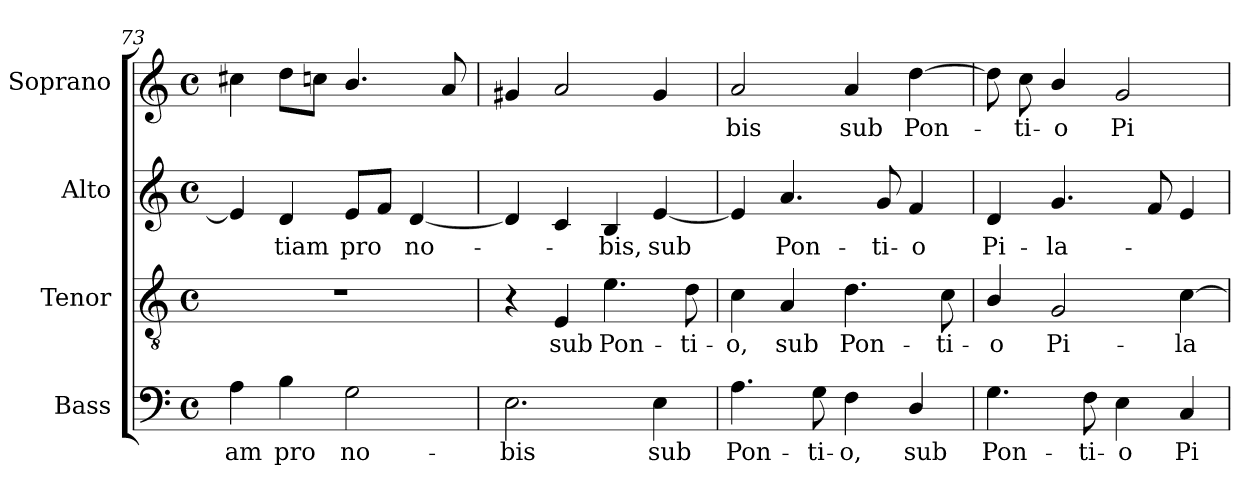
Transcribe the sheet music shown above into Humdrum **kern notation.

**kern	**text	**kern	**text	**kern	**text	**kern	**text
*part4	*part4	*part3	*part3	*part2	*part2	*part1	*part1
*staff4	*staff4	*staff3	*staff3	*staff2	*staff2	*staff1	*staff1
*I"Bass	*	*I"Tenor	*	*I"Alto	*	*I"Soprano	*
*I'B.	*	*I'T.	*	*I'A.	*	*I'S.	*
*clefF4	*	*clefGv2	*	*clefG2	*	*clefG2	*
*	*	*ITrd7c12	*	*	*	*	*
*k[]	*	*k[]	*	*k[]	*	*k[]	*
*C:	*	*C:	*	*C:	*	*C:	*
*M4/4	*	*M4/4	*	*M4/4	*	*M4/4	*
*met(c)	*	*met(c)	*	*met(c)	*	*met(c)	*
=73	=73	=73	=73	=73	=73	=73	=73
!	!LO:LY:b:color=#000000	!	!	!	!	!	!
4Ai\	-am	1r	.	4ei/]	.	4cc#Xi\	.
!	!LO:LY:b:color=#000000	!	!	!	!	!	!
!	!	!	!	!	!LO:LY:b:color=#000000	!	!
4Bi\	pro	.	.	4di/	-tiam	8ddi\L	.
.	.	.	.	.	.	8cci\J	.
!	!LO:LY:b:color=#000000	!	!	!	!	!	!
!	!	!	!	!	!LO:LY:b:color=#000000	!	!
2Gi\	no-	.	.	8ei/L	pro	4.bi/	.
.	.	.	.	8fi/J	.	.	.
!	!	!	!	!	!LO:LY:b:color=#000000	!	!
.	.	.	.	[4di/	no-	.	.
.	.	.	.	.	.	8ai/	.
=74	=74	=74	=74	=74	=74	=74	=74
!	!LO:LY:b:color=#000000	!	!	!	!	!	!
2.Ei\	-bis	4r	.	4di/]	.	4g#Xi/	.
!	!	!	!LO:LY:b:color=#000000	!	!	!	!
.	.	4EEi/	sub	4ci/	.	2ai/	.
!	!	!	!LO:LY:b:color=#000000	!	!	!	!
!	!	!	!	!	!LO:LY:b:color=#000000	!	!
.	.	4.Ei\	Pon-	4Bi/	-bis,	.	.
!	!LO:LY:b:color=#000000	!	!	!	!	!	!
!	!	!	!	!	!LO:LY:b:color=#000000	!	!
4Ei\	sub	.	.	[4ei/	sub	4g#i/	.
!	!	!	!LO:LY:b:color=#000000	!	!	!	!
.	.	8Di\	-ti-	.	.	.	.
!!LO:LB:g=z
=75	=75	=75	=75	=75	=75	=75	=75
!	!LO:LY:b:color=#000000	!	!	!	!	!	!
!	!	!	!LO:LY:b:color=#000000	!	!	!	!
!	!	!	!	!	!	!	!LO:LY:b:color=#000000
4.Ai\	Pon-	4Ci\	-o,	4ei/]	.	2ai/	-bis
!	!	!	!LO:LY:b:color=#000000	!	!	!	!
!	!	!	!	!	!LO:LY:b:color=#000000	!	!
.	.	4AAi/	sub	4.ai/	Pon-	.	.
!	!LO:LY:b:color=#000000	!	!	!	!	!	!
8Gi\	-ti-	.	.	.	.	.	.
!	!LO:LY:b:color=#000000	!	!	!	!	!	!
!	!	!	!LO:LY:b:color=#000000	!	!	!	!
!	!	!	!	!	!	!	!LO:LY:b:color=#000000
4Fi\	-o,	4.Di\	Pon-	.	.	4ai/	sub
!	!	!	!	!	!LO:LY:b:color=#000000	!	!
.	.	.	.	8gi/	-ti-	.	.
!	!LO:LY:b:color=#000000	!	!	!	!	!	!
!	!	!	!	!	!LO:LY:b:color=#000000	!	!
!	!	!	!	!	!	!	!LO:LY:b:color=#000000
4Di/	sub	.	.	4fi/	-o	[4ddi\	Pon-
!	!	!	!LO:LY:b:color=#000000	!	!	!	!
.	.	8Ci\	-ti-	.	.	.	.
=76	=76	=76	=76	=76	=76	=76	=76
!	!LO:LY:b:color=#000000	!	!	!	!	!	!
!	!	!	!LO:LY:b:color=#000000	!	!	!	!
!	!	!	!	!	!LO:LY:b:color=#000000	!	!
4.Gi\	Pon-	4BBi/	-o	4di/	Pi-	8ddi\]	.
!	!	!	!	!	!	!	!LO:LY:b:color=#000000
.	.	.	.	.	.	8cci\	-ti-
!	!	!	!LO:LY:b:color=#000000	!	!	!	!
!	!	!	!	!	!LO:LY:b:color=#000000	!	!
!	!	!	!	!	!	!	!LO:LY:b:color=#000000
.	.	2GGi/	Pi-	4.gi/	-la-	4bi/	-o
!	!LO:LY:b:color=#000000	!	!	!	!	!	!
8Fi\	-ti-	.	.	.	.	.	.
!	!LO:LY:b:color=#000000	!	!	!	!	!	!
!	!	!	!	!	!	!	!LO:LY:b:color=#000000
4Ei\	-o	.	.	.	.	2gi/	Pi-
.	.	.	.	8fi/	.	.	.
!	!LO:LY:b:color=#000000	!	!	!	!	!	!
!	!	!	!LO:LY:b:color=#000000	!	!	!	!
4Ci/	Pi-	[4Ci\	-la-	4ei/	.	.	.
=	=	=	=	=	=	=	=
*-	*-	*-	*-	*-	*-	*-	*-
